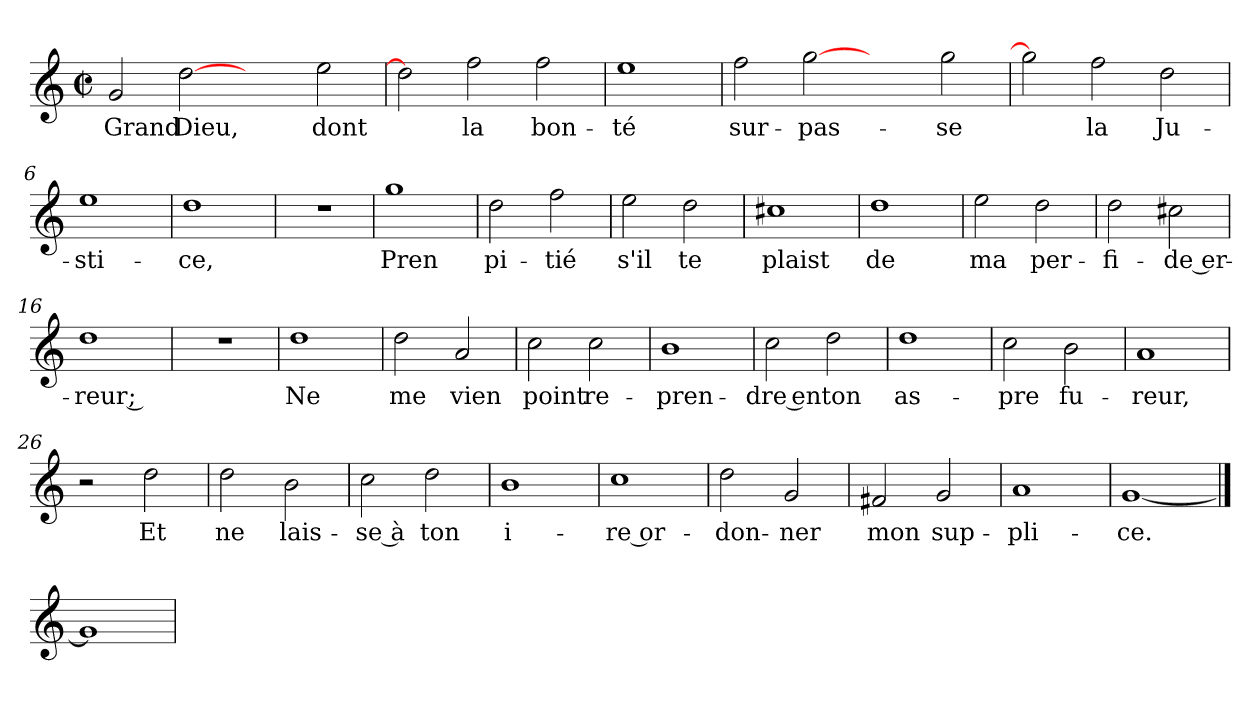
**kern	**text
*part1	*part1
*staff1	*staff1
*clefG2	*
*k[]	*
*C:	*
*M2/2	*
*met(c|)	*
=1	=1
2g/	Grand
[2dd	Dieu,
2ryy	.
2ee\	dont
=2	=2
2dd]	.
2ff\	la
2ff\	bon-
=3	=3
1ee	-té
=4	=4
2ff\	sur-
[2gg	-pas-
2ryy	.
2gg\	-se
=5	=5
2gg]	.
2ff\	la
2dd\	Ju-
=6	=6
1ee	-sti-
!!LO:LB:g=z
=7	=7
1dd	-ce,
=8	=8
1r	.
=9	=9
1gg	Pren
=10	=10
2dd\	pi-
2ff\	-tié
=11	=11
2ee\	s'il
2dd\	te
=12	=12
1cc#X	plaist
=13	=13
1dd	de
=14	=14
2ee\	ma
2dd\	per-
!!LO:LB:g=z
=15	=15
2dd\	-fi-
2cc#X\	de er-
=16	=16
1dd	-reur ;
=17	=17
1r	.
=18	=18
1dd	Ne
=19	=19
2dd\	me
2a/	vien
=20	=20
2cc\	point
2cc\	re-
=21	=21
1b	-pren-
=22	=22
2cc\	-dre en
2dd\	ton
!!LO:LB:g=z
=23	=23
1dd	as-
=24	=24
2cc\	-pre
2b\	fu-
=25	=25
1a	-reur,
=26	=26
2r	.
2dd\	Et
=27	=27
2dd\	ne
2b\	lais-
=28	=28
2cc\	-se à
2dd\	ton
=29	=29
1b	i-
=30	=30
1cc	re or-
!!LO:LB:g=z
=31	=31
2dd\	-don-
2g/	-ner
=32	=32
2f#X/	mon
2g/	sup-
=33	=33
1a	-pli-
=34	=34
[1g	-ce.
==35	==35
1g]	.
=	=
*-	*-
